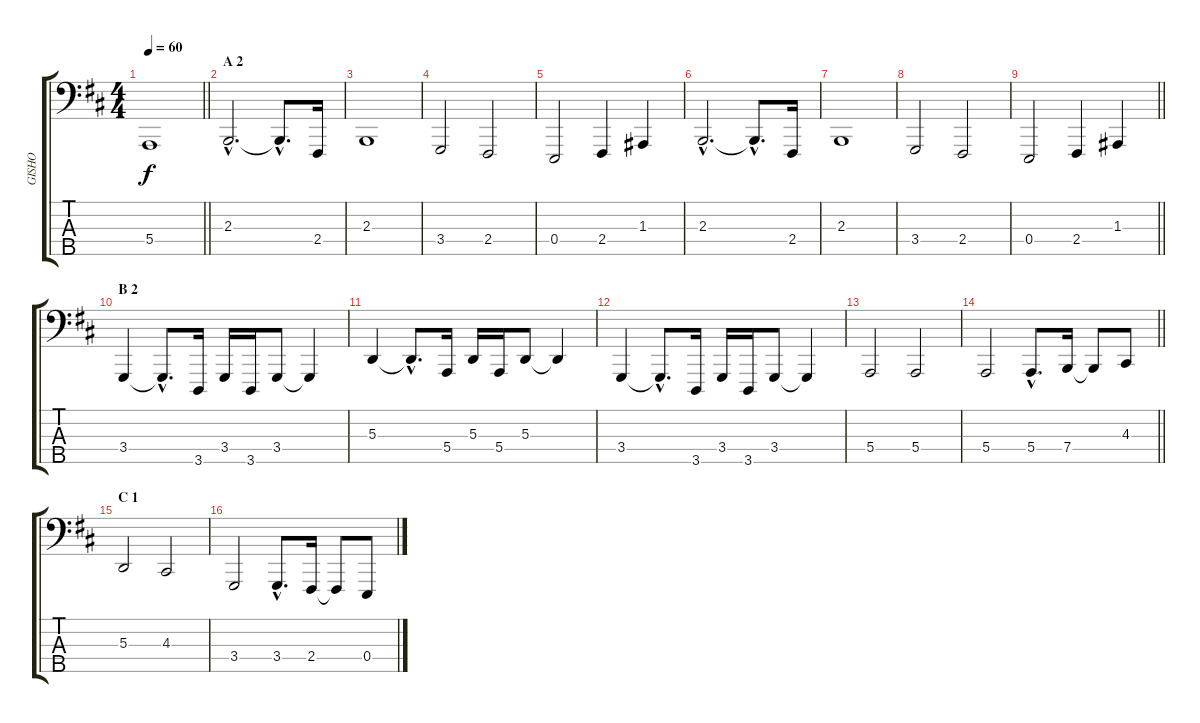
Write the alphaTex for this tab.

\track ("GISHO" "GISHO") {instrument electricpiano2}
\staff {score tabs}
\tuning (G2 D2 A1 E1 B0) {hide}
\ts (4 4)
\tempo 60
\clef f4
\barLineRight lightlight
\ks d
5.4.1{dy f} |
\section ("" "A 2")
2.3{hac}.2{d} 2.3{hac t}.8{d} 2.4.16 |
2.3.1 |
3.4.2 2.4.2 |
0.4.2 2.4.4 1.3.4 |
2.3{hac}.2{d} 2.3{hac t}.8{d} 2.4.16 |
2.3.1 |
3.4.2 2.4.2 |
\barLineRight lightlight
0.4.2 2.4.4 1.3.4 |
\section ("" "B 2")
3.4.4 3.4{hac t}.8{d} 3.5.16 3.4.16 3.5.16 3.4.8 3.4{t}.4 |
5.3.4 5.3{hac t}.8{d} 5.4.16 5.3.16 5.4.16 5.3.8 5.3{t}.4 |
3.4.4 3.4{hac t}.8{d} 3.5.16 3.4.16 3.5.16 3.4.8 3.4{t}.4 |
5.4.2 5.4.2 |
\barLineRight lightlight
5.4.2 5.4{hac}.8{d} 7.4.16 7.4{t}.8 4.3.8 |
\section ("" "C 1")
5.3.2 4.3.2 |
3.4.2 3.4{hac}.8{d} 2.4.16 2.4{t}.8 0.4.8
